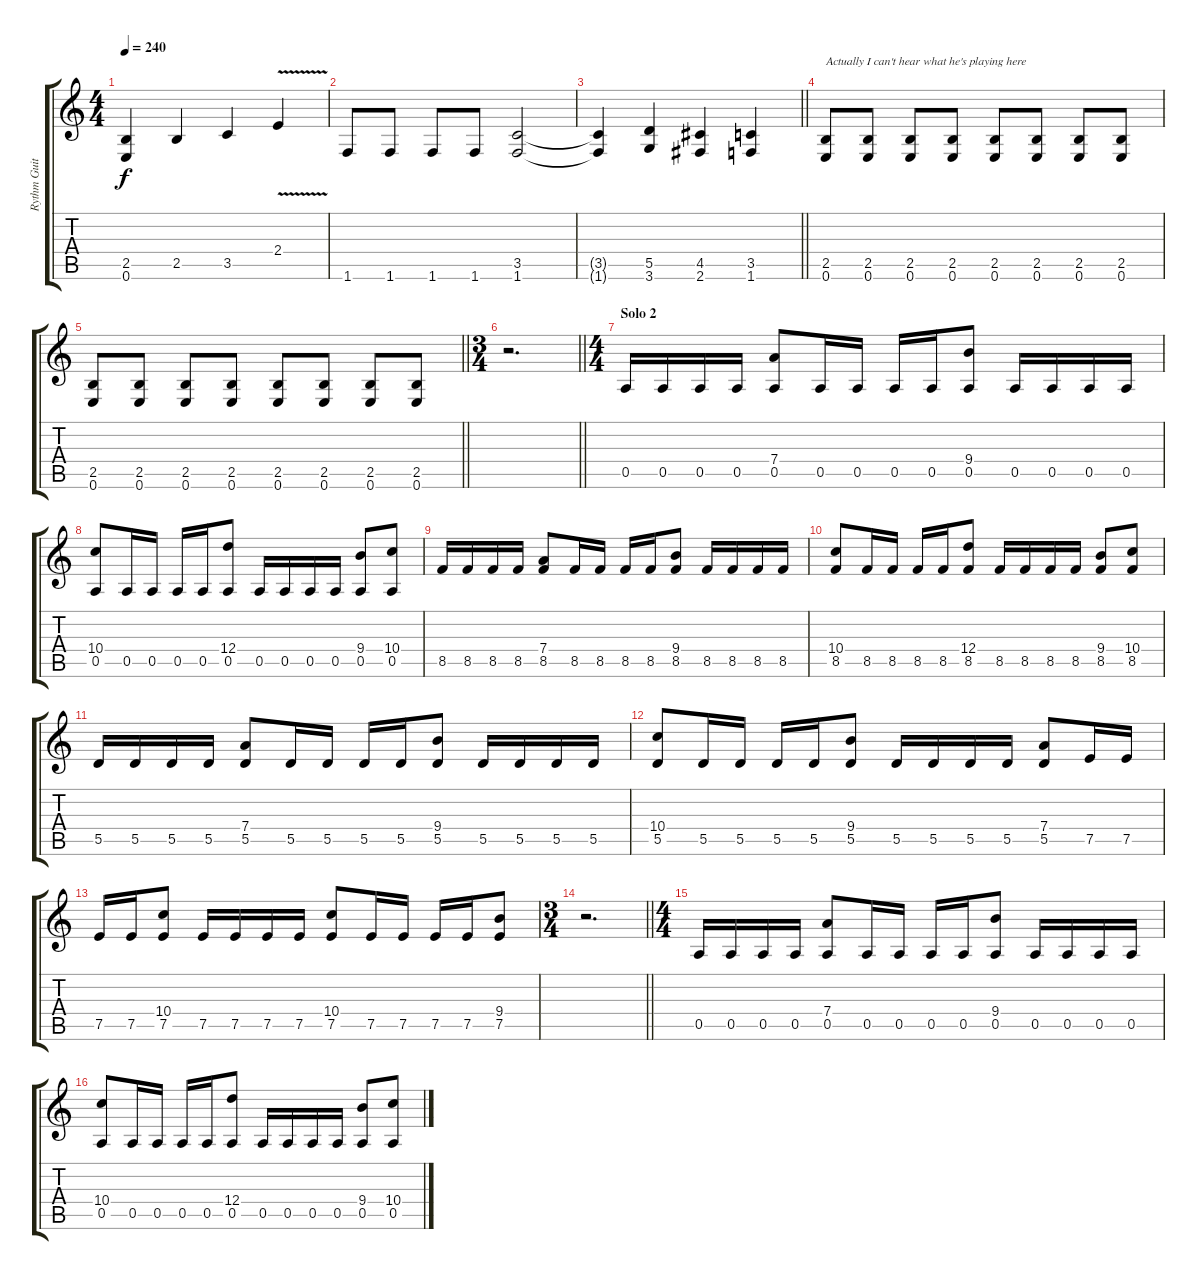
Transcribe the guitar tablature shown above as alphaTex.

\track ("Rythm Guitar" "Rythm Guit") {instrument distortionguitar}
\staff {score tabs}
\tuning (E4 B3 G3 D3 A2 E2) {hide}
\ts (4 4)
\tempo 240
\clef g2
\ks c
(2.5{t} 0.6{t}).4{dy f} 2.5.4 3.5.4 2.4{v}.4 |
1.6.8 1.6.8 1.6.8 1.6.8 (3.5 1.6).2 |
\barLineRight lightlight
(3.5{t} 1.6{t}).4 (5.5 3.6).4 (4.5 2.6).4 (3.5 1.6).4 |
(2.5 0.6).8{txt "Actually I can't hear what he's playing here"} (2.5 0.6).8 (2.5 0.6).8 (2.5 0.6).8 (2.5 0.6).8 (2.5 0.6).8 (2.5 0.6).8 (2.5 0.6).8 |
\barLineRight lightlight
(2.5 0.6).8 (2.5 0.6).8 (2.5 0.6).8 (2.5 0.6).8 (2.5 0.6).8 (2.5 0.6).8 (2.5 0.6).8 (2.5 0.6).8 |
\ts (3 4)
\barLineRight lightlight
r.2{d} |
\ts (4 4)
\section ("" "Solo 2")
0.5.16 0.5.16 0.5.16 0.5.16 (7.4 0.5).8 0.5.16 0.5.16 0.5.16 0.5.16 (9.4 0.5).8 0.5.16 0.5.16 0.5.16 0.5.16 |
(10.4 0.5).8 0.5.16 0.5.16 0.5.16 0.5.16 (12.4 0.5).8 0.5.16 0.5.16 0.5.16 0.5.16 (9.4 0.5).8 (10.4 0.5).8 |
8.5.16 8.5.16 8.5.16 8.5.16 (7.4 8.5).8 8.5.16 8.5.16 8.5.16 8.5.16 (9.4 8.5).8 8.5.16 8.5.16 8.5.16 8.5.16 |
(10.4 8.5).8 8.5.16 8.5.16 8.5.16 8.5.16 (12.4 8.5).8 8.5.16 8.5.16 8.5.16 8.5.16 (9.4 8.5).8 (10.4 8.5).8 |
5.5.16 5.5.16 5.5.16 5.5.16 (7.4 5.5).8 5.5.16 5.5.16 5.5.16 5.5.16 (9.4 5.5).8 5.5.16 5.5.16 5.5.16 5.5.16 |
(10.4 5.5).8 5.5.16 5.5.16 5.5.16 5.5.16 (9.4 5.5).8 5.5.16 5.5.16 5.5.16 5.5.16 (7.4 5.5).8 7.5.16 7.5.16 |
7.5.16 7.5.16 (10.4 7.5).8 7.5.16 7.5.16 7.5.16 7.5.16 (10.4 7.5).8 7.5.16 7.5.16 7.5.16 7.5.16 (9.4 7.5).8 |
\ts (3 4)
\barLineRight lightlight
r.2{d} |
\ts (4 4)
0.5.16 0.5.16 0.5.16 0.5.16 (7.4 0.5).8 0.5.16 0.5.16 0.5.16 0.5.16 (9.4 0.5).8 0.5.16 0.5.16 0.5.16 0.5.16 |
(10.4 0.5).8 0.5.16 0.5.16 0.5.16 0.5.16 (12.4 0.5).8 0.5.16 0.5.16 0.5.16 0.5.16 (9.4 0.5).8 (10.4 0.5).8
